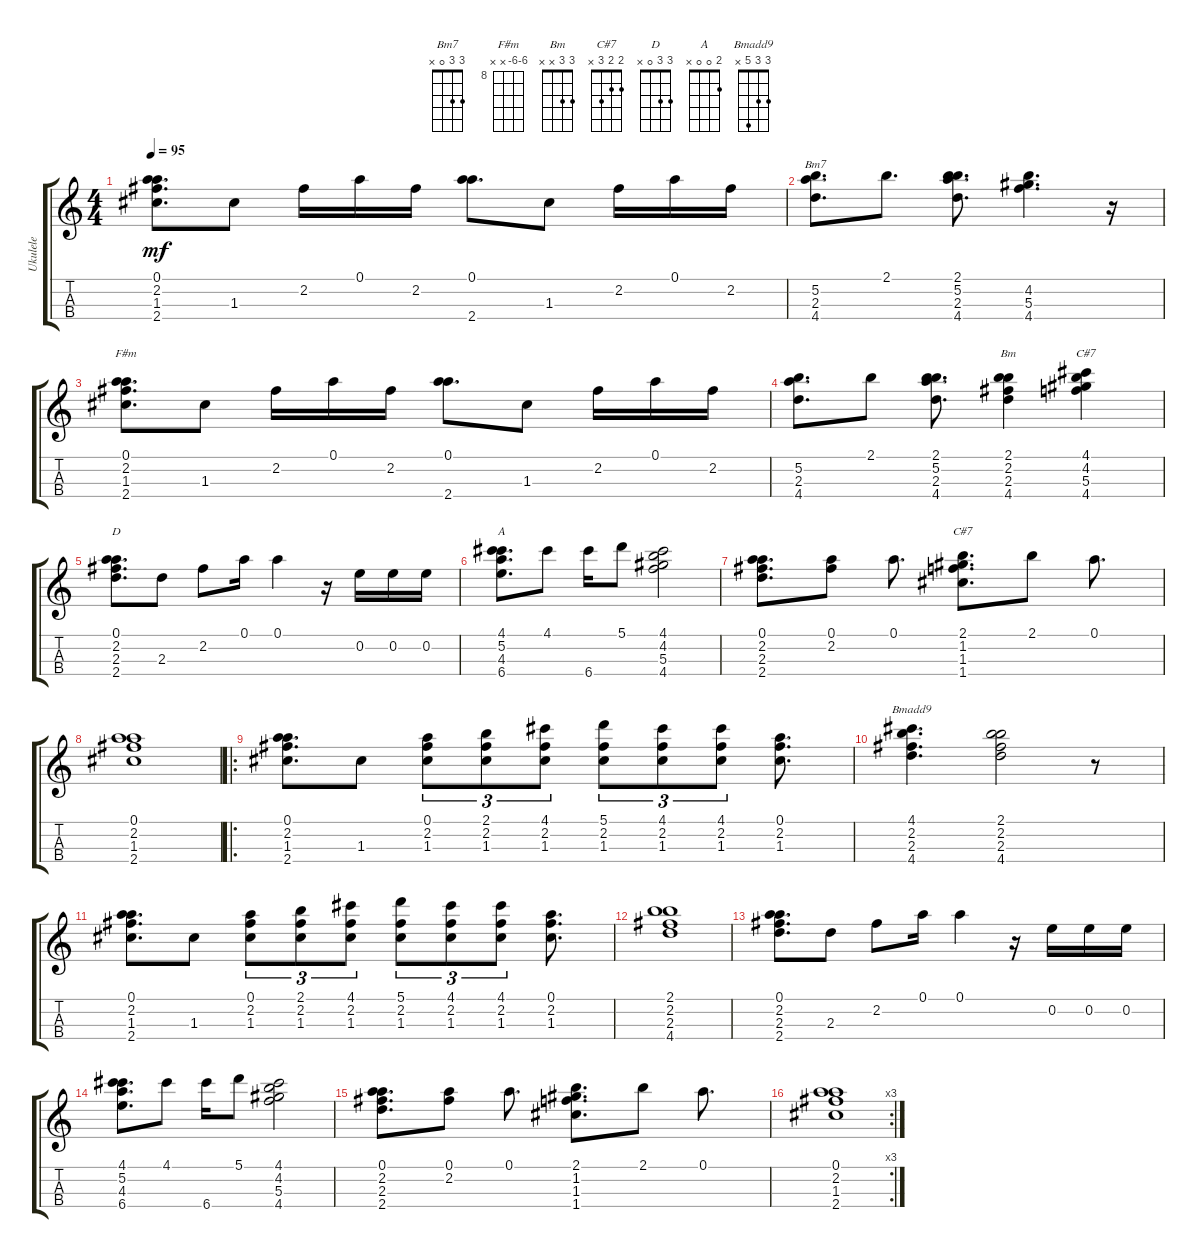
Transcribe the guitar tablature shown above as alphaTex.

\track ("Ukulele" "Ukulele") {instrument acousticguitarnylon}
\staff {score tabs}
\tuning (A4 E4 C4 G4) {hide}
\chord ("Bm7" 2 2 0 x) {firstfret 0}
\chord ("F#m" 1 1 x x) {firstfret 8}
\chord ("Bm" 2 2 x x) {firstfret 0}
\chord ("C#7" 3 2 3 x) {firstfret 5}
\chord ("D" 2 2 0 x) {firstfret 0}
\chord ("A" 1 0 0 x) {firstfret 0}
\chord ("C#7" 1 1 2 x) {firstfret 0}
\chord ("Bmadd9" 2 2 4 x) {firstfret 0}
\ts (4 4)
\tempo 95
\clef g2
\ks c
(0.1 2.2 1.3 2.4).8{d dy mf} 1.3.8 2.2.16 0.1.16 2.2.16 (0.1 2.4).8{d} 1.3.8 2.2.16 0.1.16 2.2.16 |
(5.2 2.3 4.4).8{d ch "Bm7"} 2.1.8{d} (2.1 5.2 2.3 4.4).8{d} (4.2 5.3 4.4).4{d} r.16 |
(0.1 2.2 1.3 2.4).8{d ch "F#m"} 1.3.8 2.2.16 0.1.16 2.2.16 (0.1 2.4).8{d} 1.3.8 2.2.16 0.1.16 2.2.16 |
(5.2 2.3 4.4).8{d} 2.1.8 (2.1 5.2 2.3 4.4).8{d} (2.1 2.2 2.3 4.4).4{ch "Bm"} (4.1 4.2 5.3 4.4).4{ch "C#7"} |
(0.1 2.2 2.3 2.4).8{d ch "D"} 2.3.8 2.2.8 0.1.16 0.1.4 r.16 0.2.16 0.2.16 0.2.16 |
(4.1 5.2 4.3 6.4).8{d ch "A"} 4.1.8 6.4.16 5.1.8 (4.1 4.2 5.3 4.4).2 |
(0.1 2.2 2.3 2.4).8{d} (0.1 2.2).8 0.1.8{d} (2.1 1.2 1.3 1.4).8{d ch "C#7"} 2.1.8 0.1.8{d} |
(0.1 2.2 1.3 2.4).1 |
\ro
(0.1 2.2 1.3 2.4).8{d} 1.3.8 (0.1 2.2 1.3).8{tu (3 2)} (2.1 2.2 1.3).8{tu (3 2)} (4.1 2.2 1.3).8{tu (3 2)} (5.1 2.2 1.3).8{tu (3 2)} (4.1 2.2 1.3).8{tu (3 2)} (4.1 2.2 1.3).8{tu (3 2)} (0.1 2.2 1.3).8{d} |
(4.1 2.2 2.3 4.4).4{d ch "Bmadd9"} (2.1 2.2 2.3 4.4).2 r.8 |
(0.1 2.2 1.3 2.4).8{d} 1.3.8 (0.1 2.2 1.3).8{tu (3 2)} (2.1 2.2 1.3).8{tu (3 2)} (4.1 2.2 1.3).8{tu (3 2)} (5.1 2.2 1.3).8{tu (3 2)} (4.1 2.2 1.3).8{tu (3 2)} (4.1 2.2 1.3).8{tu (3 2)} (0.1 2.2 1.3).8{d} |
(2.1 2.2 2.3 4.4).1 |
(0.1 2.2 2.3 2.4).8{d} 2.3.8 2.2.8 0.1.16 0.1.4 r.16 0.2.16 0.2.16 0.2.16 |
(4.1 5.2 4.3 6.4).8{d} 4.1.8 6.4.16 5.1.8 (4.1 4.2 5.3 4.4).2 |
(0.1 2.2 2.3 2.4).8{d} (0.1 2.2).8 0.1.8{d} (2.1 1.2 1.3 1.4).8{d} 2.1.8 0.1.8{d} |
\rc 3
(0.1 2.2 1.3 2.4).1
